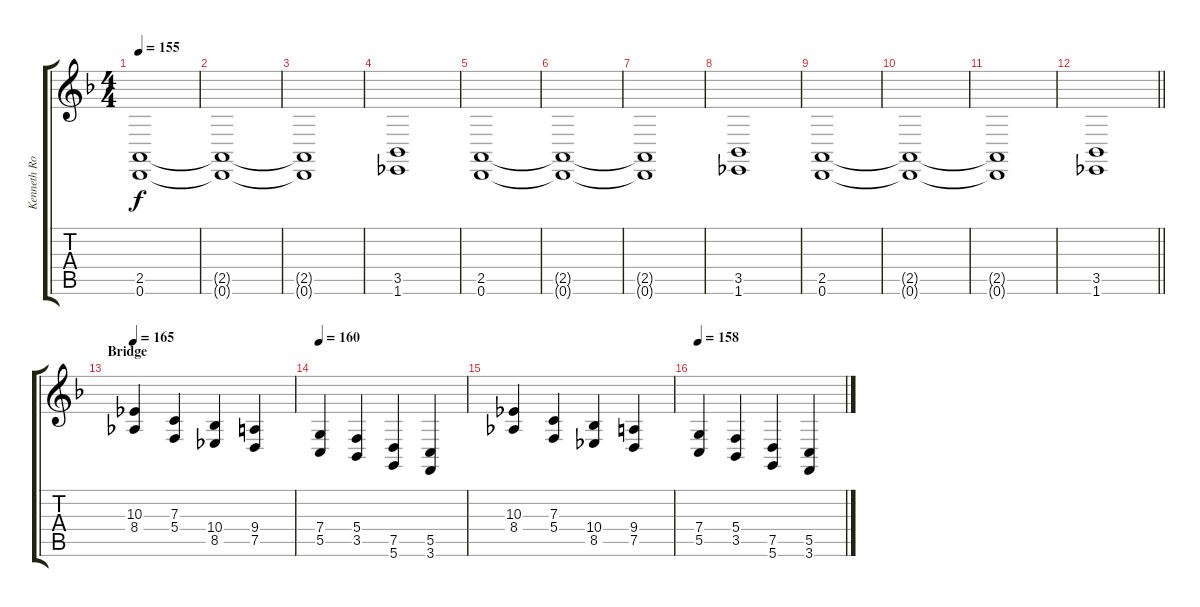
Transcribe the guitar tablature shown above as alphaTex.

\track ("Kenneth Roos" "Kenneth Ro") {instrument pad2warm}
\staff {score tabs}
\tuning (D4 A3 F3 C3 G2 D2) {hide}
\ts (4 4)
\tempo 155
\clef g2
\ks dminor
(2.5 0.6).1{dy f} |
(2.5{t} 0.6{t}).1 |
(2.5{t} 0.6{t}).1 |
(3.5 1.6).1 |
(2.5 0.6).1 |
(2.5{t} 0.6{t}).1 |
(2.5{t} 0.6{t}).1 |
(3.5 1.6).1 |
(2.5 0.6).1 |
(2.5{t} 0.6{t}).1 |
(2.5{t} 0.6{t}).1 |
\barLineRight lightlight
(3.5 1.6).1 |
\section ("" "Bridge")
\tempo 165
(10.3 8.4).4 (7.3 5.4).4 (10.4 8.5).4 (9.4 7.5).4 |
\tempo 160
(7.4 5.5).4 (5.4 3.5).4 (7.5 5.6).4 (5.5 3.6).4 |
(10.3 8.4).4 (7.3 5.4).4 (10.4 8.5).4 (9.4 7.5).4 |
\tempo 158
(7.4 5.5).4 (5.4 3.5).4 (7.5 5.6).4 (5.5 3.6).4
